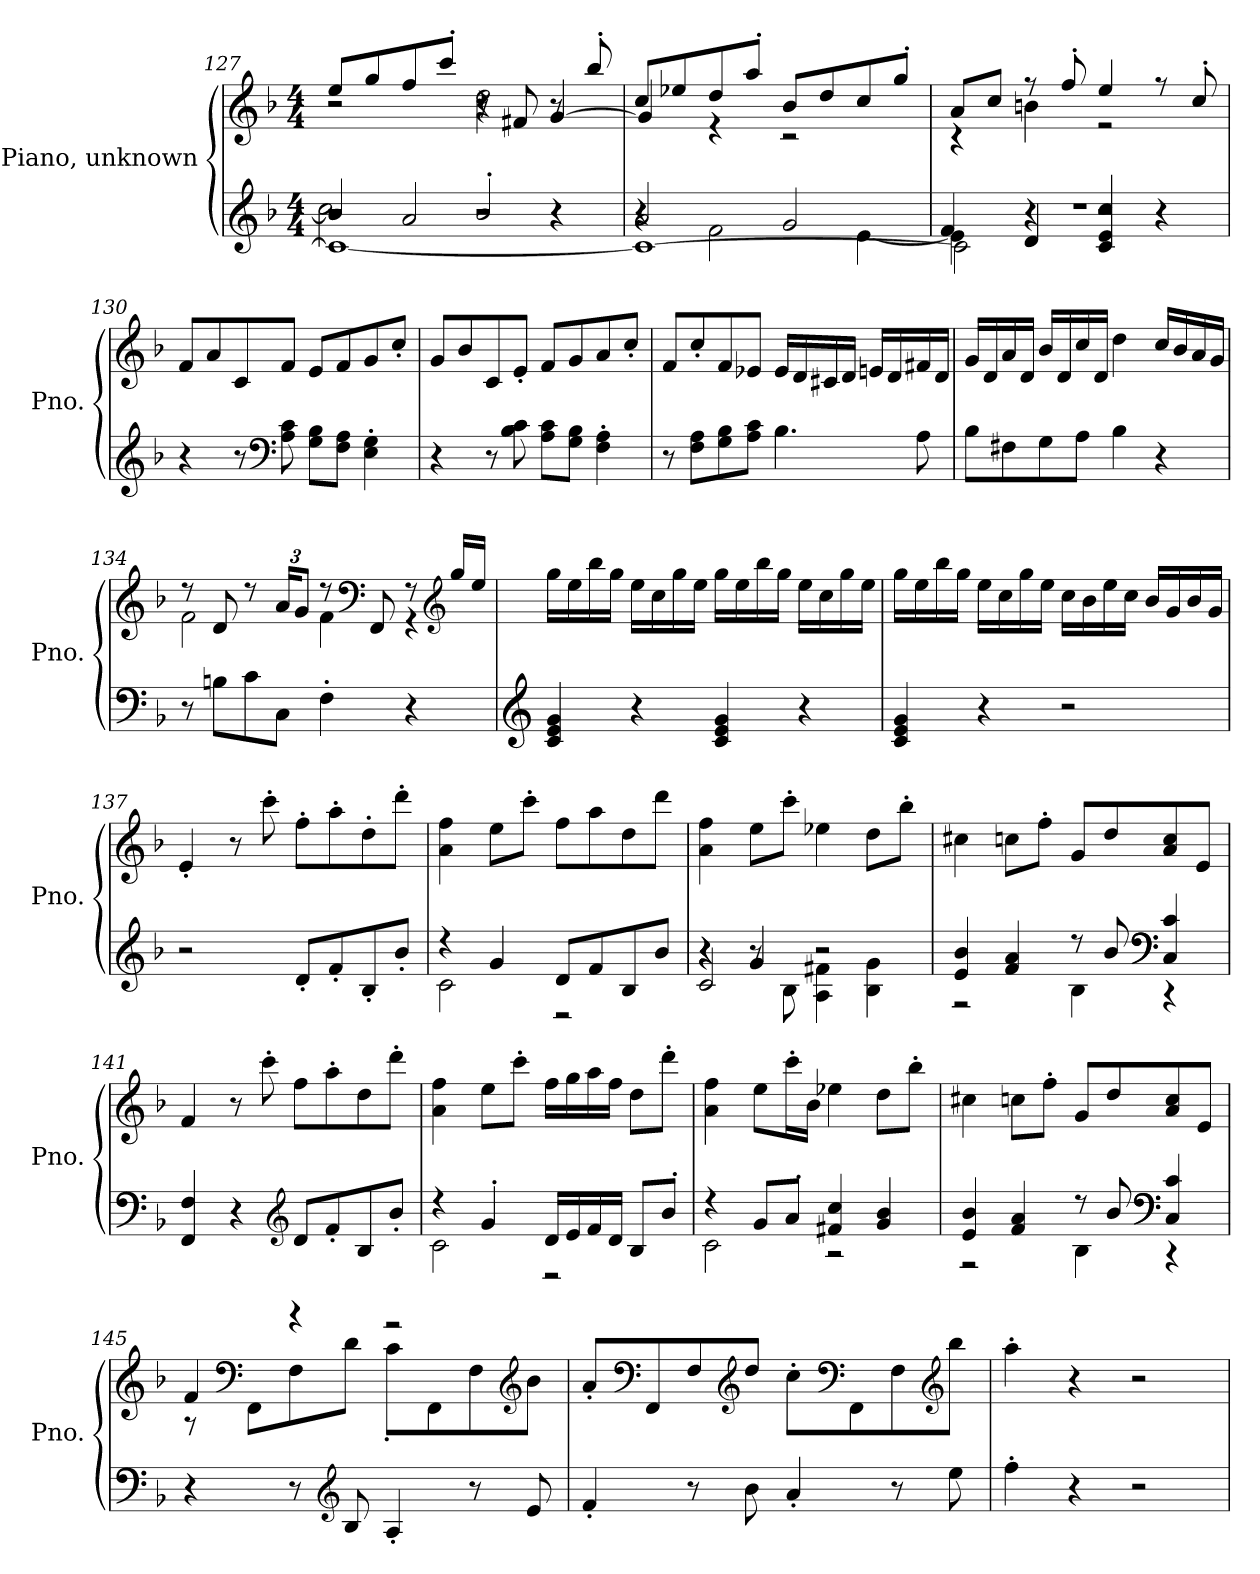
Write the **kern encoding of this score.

**kern	**kern
*part1	*part1
*staff2	*staff1
*I"Piano, unknown	*
*I'Pno.	*
!!LO:PB:g=z
*clefG2	*clefG2
*k[b-]	*k[b-]
*M4/4	*M4/4
=127	=127
*^	*^
*	*^	*	*^
*	*	*^	*	*	*
4b-/]	2cc\	2r	1c_	8ee/L	2r	2r
.	.	.	.	8gg/	.	.
2a/	.	.	.	8ff/	.	.
.	.	.	.	8ccc'/J	.	.
.	2r	2b-'/	.	8r	2dd\	4r
.	.	.	.	8f#X/	.	.
4r	.	.	.	8r	.	[4g/
.	.	.	.	8bb-'/	.	.
*	*	*v	*v	*	*	*
*	*	*	*	*v	*v
=128	=128	=128	=128	=128
2a/	4r	1c_	8cc/L	4g/]
.	.	.	8ee-X/	.
.	2f\	.	8dd/	4r
.	.	.	8aa'/J	.
2g/	.	.	8b-/L	2r
.	.	.	8dd/	.
.	[4e\	.	8cc/	.
.	.	.	8gg'/J	.
=129	=129	=129	=129	=129
*	*	*^	*	*
1r	4e\]	4f/	2c\]	8a/L	4r
.	.	.	.	8cc/J	.
.	4r	4d/	.	8r	4bn\
.	.	.	.	8ff'/	.
.	2r	4c/ 4e/ 4cc/	2r	4ee/	2r
.	.	4r	.	8r	.
.	.	.	.	8cc'/	.
*v	*v	*v	*v	*	*
*	*v	*v
=130	=130
4r	8f/L
.	8a/
8r	8c/
*clefF4	*
8A\ 8c\	8f/J
8G\ 8B-\L	8e/L
8F\ 8A\J	8f/
4E\' 4G\'	8g/
.	8cc'/J
!!LO:LB:g=z
=131	=131
4r	8g/L
.	8b-/
8r	8c/
8B-\ 8c\	8e'/J
8A\ 8c\L	8f/L
8G\ 8B-\J	8g/
4F\' 4A\'	8a/
.	8cc'/J
=132	=132
8r	8f/L
8F\ 8A\L	8cc'/
8G\ 8B-\	8f/
8A\ 8c\J	8e-X/J
4.B-\	16e-/LL
.	16d/
.	16c#X/
.	16d/JJ
.	16en/LL
.	16d/
8A\	16f#X/
.	16d/JJ
=133	=133
8B-\L	16g/LL
.	16d/
8F#X\	16a/
.	16d/JJ
8G\	16b-/LL
.	16d/
8A\J	16cc/
.	16d/JJ
4B-\	4dd\
4r	16cc/LL
.	16b-/
.	16a/
.	16g/JJ
!!LO:LB:g=z
=134	=134
*	*^
8r	8r	2f\
8Bn\L	8d/	.
8c\	8r	.
*	*Xbrackettup	*
8C\J	24a/KL	.
.	12g/J	.
4F'\	8r	4f\
*	*clefF4	*
.	8FF/	.
4r	8r	4r
*	*clefG2	*
.	16gg/LL	.
.	16ee/JJ	.
*	*v	*v
=135	=135
*clefG2	*
4c/ 4e/ 4g/	16gg\LL
.	16ee\
.	16bb-\
.	16gg\JJ
4r	16ee\LL
.	16cc\
.	16gg\
.	16ee\JJ
4c/ 4e/ 4g/	16gg\LL
.	16ee\
.	16bb-\
.	16gg\JJ
4r	16ee\LL
.	16cc\
.	16gg\
.	16ee\JJ
!!LO:LB:g=z
=136	=136
4c/ 4e/ 4g/	16gg\LL
.	16ee\
.	16bb-\
.	16gg\JJ
4r	16ee\LL
.	16cc\
.	16gg\
.	16ee\JJ
2r	16cc\LL
.	16b-\
.	16ee\
.	16cc\JJ
.	16b-/LL
.	16g/
.	16b-/
.	16g/JJ
=137	=137
2r	4e'/
.	8r
.	8ccc'\
8d'/L	8ff'\L
8f'/	8aa'\
8B-'/	8dd'\
8b-'/J	8ddd'\J
=138	=138
*^	*
4r	2c\	4a\ 4ff\
4g/	.	8ee\L
.	.	8ccc'\J
8d/L	2r	8ff\L
8f/	.	8aa\
8B-/	.	8dd\
8b-/J	.	8ddd\J
=139	=139	=139
*	*^	*
4r	4r	2c/	4a\ 4ff\
4g/	8r	.	8ee\L
.	8B-\	.	8ccc'\J
2r	4A\ 4f#X\	2r	4ee-X\
.	4B-\ 4g\	.	8dd\L
.	.	.	8bb-'\J
*	*v	*v	*
!!LO:LB:g=z
=140	=140	=140
4e/ 4b-/	2r	4cc#X\
4f/ 4a/	.	8ccn\L
.	.	8ff'\J
8r	4B-\	8g/L
8b-/	.	8dd/
*clefF4	*	*
4C/ 4c/	4r	8a/ 8cc/
.	.	8e/J
*v	*v	*
=141	=141
4FF/ 4F/	4f/
4r	8r
.	8ccc'\
*clefG2	*
8d/L	8ff\L
8f'/	8aa'\
8B-/	8dd\
8b-'/J	8ddd'\J
=142	=142
*^	*
4r	2c\	4a\ 4ff\
4g'/	.	8ee\L
.	.	8ccc'\J
16d/LL	2r	16ff\LL
16e/	.	16gg\
16f/	.	16aa\
16d/JJ	.	16ff\JJ
8B-/L	.	8dd\L
8b-'/J	.	8ddd'\J
=143	=143	=143
4r	2c\	4a\ 4ff\
8g/L	.	8ee\L
8a'/J	.	16ccc'\L
.	.	16b-\JJ
4f#X/ 4cc/	2r	4ee-X\
4g/ 4b-/	.	8dd\L
.	.	8bb-'\J
!!LO:LB:g=z
=144	=144	=144
4e/ 4b-/	2r	4cc#X\
4f/ 4a/	.	8ccn\L
.	.	8ff'\J
8r	4B-\	8g/L
8b-/	.	8dd/
*clefF4	*	*
4C/ 4c/	4r	8a/ 8cc/
.	.	8e/J
*v	*v	*
=145	=145
*	*^
4r	4f/	8r
*	*clefF4	*
.	.	8FF\L
8r	4r	8F\
*clefG2	*	*
8B-/	.	8d\J
4A'/	2r	8c'\L
.	.	8FF\
8r	.	8F\
*	*clefG2	*
8e/	.	8b-\J
*	*v	*v
=146	=146
4f'/	8a'/L
*	*clefF4
.	8FF/
8r	8F/
*	*clefG2
8b-\	8dd/J
4a'/	8cc'\L
*	*clefF4
.	8FF\
8r	8F\
*	*clefG2
8ee\	8bb-\J
!!LO:PB:g=z
=147	=147
4ff'\	4aa'\
4r	4r
2r	2r
=	=
*-	*-
